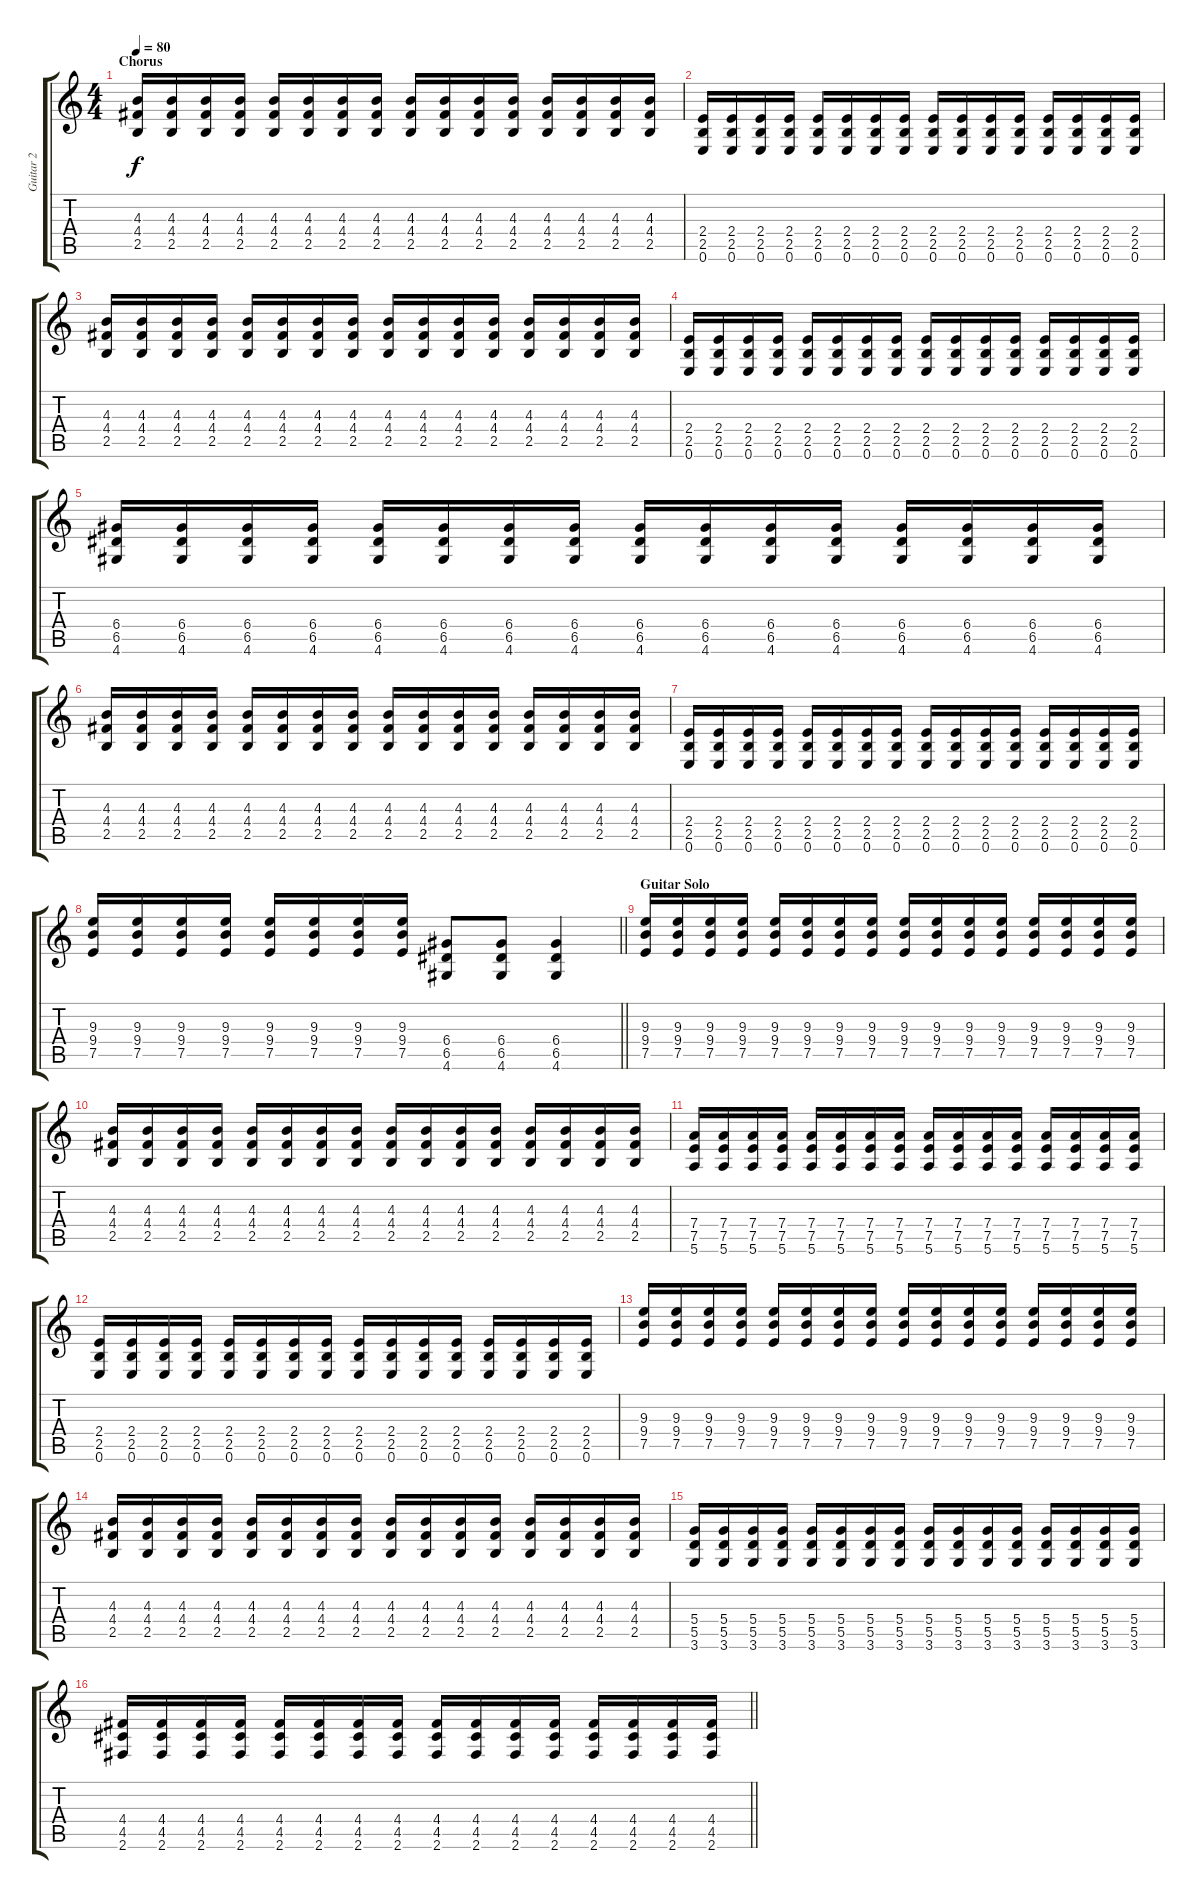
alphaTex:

\track ("Guitar 2" "Guitar 2") {instrument distortionguitar}
\staff {score tabs}
\tuning (E4 B3 G3 D3 A2 E2) {hide}
\ts (4 4)
\section ("" "Chorus")
\tempo 80
\clef g2
\ks c
(4.3 4.4 2.5).16{dy f} (4.3 4.4 2.5).16 (4.3 4.4 2.5).16 (4.3 4.4 2.5).16 (4.3 4.4 2.5).16 (4.3 4.4 2.5).16 (4.3 4.4 2.5).16 (4.3 4.4 2.5).16 (4.3 4.4 2.5).16 (4.3 4.4 2.5).16 (4.3 4.4 2.5).16 (4.3 4.4 2.5).16 (4.3 4.4 2.5).16 (4.3 4.4 2.5).16 (4.3 4.4 2.5).16 (4.3 4.4 2.5).16 |
(2.4 2.5 0.6).16 (2.4 2.5 0.6).16 (2.4 2.5 0.6).16 (2.4 2.5 0.6).16 (2.4 2.5 0.6).16 (2.4 2.5 0.6).16 (2.4 2.5 0.6).16 (2.4 2.5 0.6).16 (2.4 2.5 0.6).16 (2.4 2.5 0.6).16 (2.4 2.5 0.6).16 (2.4 2.5 0.6).16 (2.4 2.5 0.6).16 (2.4 2.5 0.6).16 (2.4 2.5 0.6).16 (2.4 2.5 0.6).16 |
(4.3 4.4 2.5).16 (4.3 4.4 2.5).16 (4.3 4.4 2.5).16 (4.3 4.4 2.5).16 (4.3 4.4 2.5).16 (4.3 4.4 2.5).16 (4.3 4.4 2.5).16 (4.3 4.4 2.5).16 (4.3 4.4 2.5).16 (4.3 4.4 2.5).16 (4.3 4.4 2.5).16 (4.3 4.4 2.5).16 (4.3 4.4 2.5).16 (4.3 4.4 2.5).16 (4.3 4.4 2.5).16 (4.3 4.4 2.5).16 |
(2.4 2.5 0.6).16 (2.4 2.5 0.6).16 (2.4 2.5 0.6).16 (2.4 2.5 0.6).16 (2.4 2.5 0.6).16 (2.4 2.5 0.6).16 (2.4 2.5 0.6).16 (2.4 2.5 0.6).16 (2.4 2.5 0.6).16 (2.4 2.5 0.6).16 (2.4 2.5 0.6).16 (2.4 2.5 0.6).16 (2.4 2.5 0.6).16 (2.4 2.5 0.6).16 (2.4 2.5 0.6).16 (2.4 2.5 0.6).16 |
(6.4 6.5 4.6).16 (6.4 6.5 4.6).16 (6.4 6.5 4.6).16 (6.4 6.5 4.6).16 (6.4 6.5 4.6).16 (6.4 6.5 4.6).16 (6.4 6.5 4.6).16 (6.4 6.5 4.6).16 (6.4 6.5 4.6).16 (6.4 6.5 4.6).16 (6.4 6.5 4.6).16 (6.4 6.5 4.6).16 (6.4 6.5 4.6).16 (6.4 6.5 4.6).16 (6.4 6.5 4.6).16 (6.4 6.5 4.6).16 |
(4.3 4.4 2.5).16 (4.3 4.4 2.5).16 (4.3 4.4 2.5).16 (4.3 4.4 2.5).16 (4.3 4.4 2.5).16 (4.3 4.4 2.5).16 (4.3 4.4 2.5).16 (4.3 4.4 2.5).16 (4.3 4.4 2.5).16 (4.3 4.4 2.5).16 (4.3 4.4 2.5).16 (4.3 4.4 2.5).16 (4.3 4.4 2.5).16 (4.3 4.4 2.5).16 (4.3 4.4 2.5).16 (4.3 4.4 2.5).16 |
(2.4 2.5 0.6).16 (2.4 2.5 0.6).16 (2.4 2.5 0.6).16 (2.4 2.5 0.6).16 (2.4 2.5 0.6).16 (2.4 2.5 0.6).16 (2.4 2.5 0.6).16 (2.4 2.5 0.6).16 (2.4 2.5 0.6).16 (2.4 2.5 0.6).16 (2.4 2.5 0.6).16 (2.4 2.5 0.6).16 (2.4 2.5 0.6).16 (2.4 2.5 0.6).16 (2.4 2.5 0.6).16 (2.4 2.5 0.6).16 |
\barLineRight lightlight
(9.3 9.4 7.5).16 (9.3 9.4 7.5).16 (9.3 9.4 7.5).16 (9.3 9.4 7.5).16 (9.3 9.4 7.5).16 (9.3 9.4 7.5).16 (9.3 9.4 7.5).16 (9.3 9.4 7.5).16 (6.4 6.5 4.6).8 (6.4 6.5 4.6).8 (6.4 6.5 4.6).4 |
\section ("" "Guitar Solo")
(9.3 9.4 7.5).16 (9.3 9.4 7.5).16 (9.3 9.4 7.5).16 (9.3 9.4 7.5).16 (9.3 9.4 7.5).16 (9.3 9.4 7.5).16 (9.3 9.4 7.5).16 (9.3 9.4 7.5).16 (9.3 9.4 7.5).16 (9.3 9.4 7.5).16 (9.3 9.4 7.5).16 (9.3 9.4 7.5).16 (9.3 9.4 7.5).16 (9.3 9.4 7.5).16 (9.3 9.4 7.5).16 (9.3 9.4 7.5).16 |
(4.3 4.4 2.5).16 (4.3 4.4 2.5).16 (4.3 4.4 2.5).16 (4.3 4.4 2.5).16 (4.3 4.4 2.5).16 (4.3 4.4 2.5).16 (4.3 4.4 2.5).16 (4.3 4.4 2.5).16 (4.3 4.4 2.5).16 (4.3 4.4 2.5).16 (4.3 4.4 2.5).16 (4.3 4.4 2.5).16 (4.3 4.4 2.5).16 (4.3 4.4 2.5).16 (4.3 4.4 2.5).16 (4.3 4.4 2.5).16 |
(7.4 7.5 5.6).16 (7.4 7.5 5.6).16 (7.4 7.5 5.6).16 (7.4 7.5 5.6).16 (7.4 7.5 5.6).16 (7.4 7.5 5.6).16 (7.4 7.5 5.6).16 (7.4 7.5 5.6).16 (7.4 7.5 5.6).16 (7.4 7.5 5.6).16 (7.4 7.5 5.6).16 (7.4 7.5 5.6).16 (7.4 7.5 5.6).16 (7.4 7.5 5.6).16 (7.4 7.5 5.6).16 (7.4 7.5 5.6).16 |
(2.4 2.5 0.6).16 (2.4 2.5 0.6).16 (2.4 2.5 0.6).16 (2.4 2.5 0.6).16 (2.4 2.5 0.6).16 (2.4 2.5 0.6).16 (2.4 2.5 0.6).16 (2.4 2.5 0.6).16 (2.4 2.5 0.6).16 (2.4 2.5 0.6).16 (2.4 2.5 0.6).16 (2.4 2.5 0.6).16 (2.4 2.5 0.6).16 (2.4 2.5 0.6).16 (2.4 2.5 0.6).16 (2.4 2.5 0.6).16 |
(9.3 9.4 7.5).16 (9.3 9.4 7.5).16 (9.3 9.4 7.5).16 (9.3 9.4 7.5).16 (9.3 9.4 7.5).16 (9.3 9.4 7.5).16 (9.3 9.4 7.5).16 (9.3 9.4 7.5).16 (9.3 9.4 7.5).16 (9.3 9.4 7.5).16 (9.3 9.4 7.5).16 (9.3 9.4 7.5).16 (9.3 9.4 7.5).16 (9.3 9.4 7.5).16 (9.3 9.4 7.5).16 (9.3 9.4 7.5).16 |
(4.3 4.4 2.5).16 (4.3 4.4 2.5).16 (4.3 4.4 2.5).16 (4.3 4.4 2.5).16 (4.3 4.4 2.5).16 (4.3 4.4 2.5).16 (4.3 4.4 2.5).16 (4.3 4.4 2.5).16 (4.3 4.4 2.5).16 (4.3 4.4 2.5).16 (4.3 4.4 2.5).16 (4.3 4.4 2.5).16 (4.3 4.4 2.5).16 (4.3 4.4 2.5).16 (4.3 4.4 2.5).16 (4.3 4.4 2.5).16 |
(5.4 5.5 3.6).16 (5.4 5.5 3.6).16 (5.4 5.5 3.6).16 (5.4 5.5 3.6).16 (5.4 5.5 3.6).16 (5.4 5.5 3.6).16 (5.4 5.5 3.6).16 (5.4 5.5 3.6).16 (5.4 5.5 3.6).16 (5.4 5.5 3.6).16 (5.4 5.5 3.6).16 (5.4 5.5 3.6).16 (5.4 5.5 3.6).16 (5.4 5.5 3.6).16 (5.4 5.5 3.6).16 (5.4 5.5 3.6).16 |
\barLineRight lightlight
(4.4 4.5 2.6).16 (4.4 4.5 2.6).16 (4.4 4.5 2.6).16 (4.4 4.5 2.6).16 (4.4 4.5 2.6).16 (4.4 4.5 2.6).16 (4.4 4.5 2.6).16 (4.4 4.5 2.6).16 (4.4 4.5 2.6).16 (4.4 4.5 2.6).16 (4.4 4.5 2.6).16 (4.4 4.5 2.6).16 (4.4 4.5 2.6).16 (4.4 4.5 2.6).16 (4.4 4.5 2.6).16 (4.4 4.5 2.6).16
